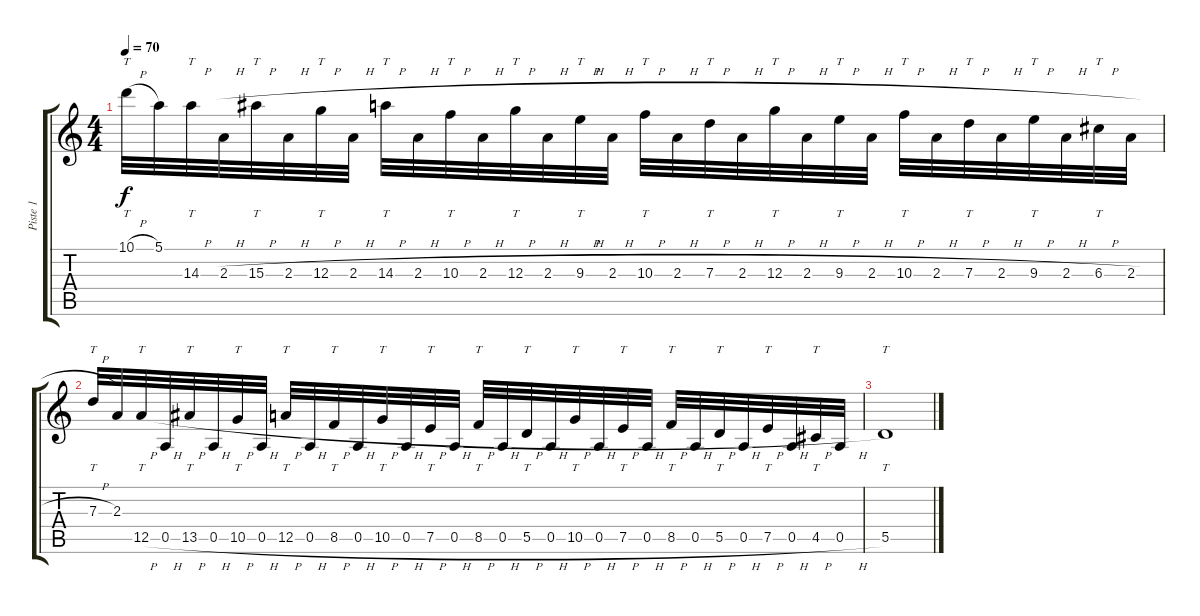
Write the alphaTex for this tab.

\track ("Piste 1" "Piste 1") {instrument distortionguitar}
\staff {score tabs}
\tuning (E4 B3 G3 D3 A2 E2) {hide}
\ts (4 4)
\tempo 70
\clef g2
\ks c
10.1{h}.32{tt dy f} 5.1.32 14.3{h}.32{tt} 2.3{h}.32 15.3{h}.32{tt} 2.3{h}.32 12.3{h}.32{tt} 2.3{h}.32 14.3{h}.32{tt} 2.3{h}.32 10.3{h}.32{tt} 2.3{h}.32 12.3{h}.32{tt} 2.3{h}.32 9.3{h}.32{tt} 2.3{h}.32 10.3{h}.32{tt} 2.3{h}.32 7.3{h}.32{tt} 2.3{h}.32 12.3{h}.32{tt} 2.3{h}.32 9.3{h}.32{tt} 2.3{h}.32 10.3{h}.32{tt} 2.3{h}.32 7.3{h}.32{tt} 2.3{h}.32 9.3{h}.32{tt} 2.3{h}.32 6.3{h}.32{tt} 2.3{h}.32 |
7.3{h}.32{tt} 2.3.32 12.5{h}.32{tt} 0.5{h}.32 13.5{h}.32{tt} 0.5{h}.32 10.5{h}.32{tt} 0.5{h}.32 12.5{h}.32{tt} 0.5{h}.32 8.5{h}.32{tt} 0.5{h}.32 10.5{h}.32{tt} 0.5{h}.32 7.5{h}.32{tt} 0.5{h}.32 8.5{h}.32{tt} 0.5{h}.32 5.5{h}.32{tt} 0.5{h}.32 10.5{h}.32{tt} 0.5{h}.32 7.5{h}.32{tt} 0.5{h}.32 8.5{h}.32{tt} 0.5{h}.32 5.5{h}.32{tt} 0.5{h}.32 7.5{h}.32{tt} 0.5{h}.32 4.5{h}.32{tt} 0.5{h}.32 |
5.5.1{tt}
